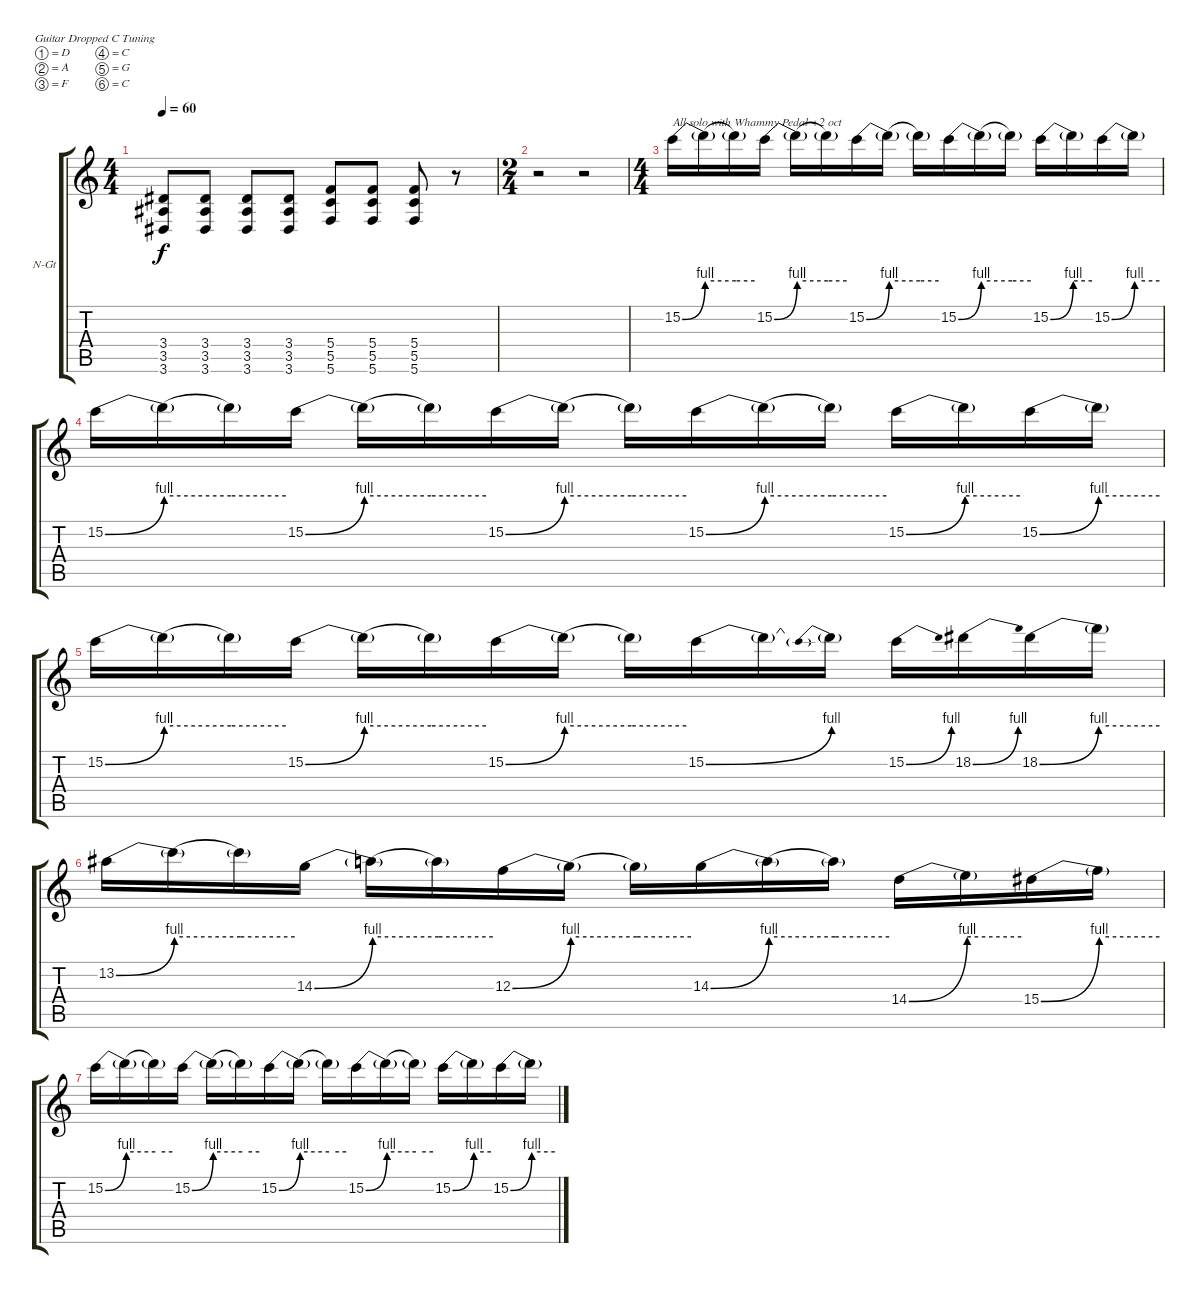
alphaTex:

\bracketExtendMode groupsimilarinstruments
\firstSystemTrackNameOrientation horizontal
\otherSystemsTrackNameOrientation horizontal
\track ("Richard" "N-Gt") {instrument acousticguitarnylon}
\staff {score tabs}
\tuning (D4 A3 F3 C3 G2 C2)
\ts (4 4)
\tempo 60
\clef g2
\ks c
(3.6 3.5 3.4).8{dy f} (3.6 3.5 3.4).8 (3.6 3.5 3.4).8 (3.6 3.5 3.4).8 (5.6 5.5 5.4).8 (5.6 5.5 5.4).8 (5.6 5.5 5.4).8 r.8 |
\ts (2 4)
r.2 r.2 |
\ts (4 4)
15.2{be (bend 0 0 60 4)}.16{txt "All solo with Whammy Pedal +2 oct"} 15.2{be (hold 0 4 60 4) t}.16 15.2{be (hold 0 4 60 4) t}.16 15.2{be (bend 0 0 60 4)}.16 15.2{be (hold 0 4 60 4) t}.16 15.2{be (hold 0 4 60 4) t}.16 15.2{be (bend 0 0 60 4)}.16 15.2{be (hold 0 4 60 4) t}.16 15.2{be (hold 0 4 60 4) t}.16 15.2{be (bend 0 0 60 4)}.16 15.2{be (hold 0 4 60 4) t}.16 15.2{be (hold 0 4 60 4) t}.16 15.2{be (bend 0 0 60 4)}.16 15.2{be (hold 0 4 60 4) t}.16 15.2{be (bend 0 0 60 4)}.16 15.2{be (hold 0 4 60 4) t}.16 |
15.2{be (bend 0 0 60 4)}.16 15.2{be (hold 0 4 60 4) t}.16 15.2{be (hold 0 4 60 4) t}.16 15.2{be (bend 0 0 60 4)}.16 15.2{be (hold 0 4 60 4) t}.16 15.2{be (hold 0 4 60 4) t}.16 15.2{be (bend 0 0 60 4)}.16 15.2{be (hold 0 4 60 4) t}.16 15.2{be (hold 0 4 60 4) t}.16 15.2{be (bend 0 0 60 4)}.16 15.2{be (hold 0 4 60 4) t}.16 15.2{be (hold 0 4 60 4) t}.16 15.2{be (bend 0 0 60 4)}.16 15.2{be (hold 0 4 60 4) t}.16 15.2{be (bend 0 0 60 4)}.16 15.2{be (hold 0 4 60 4) t}.16 |
15.2{be (bend 0 0 60 4)}.16 15.2{be (hold 0 4 60 4) t}.16 15.2{be (hold 0 4 60 4) t}.16 15.2{be (bend 0 0 60 4)}.16 15.2{be (hold 0 4 60 4) t}.16 15.2{be (hold 0 4 60 4) t}.16 15.2{be (bend 0 0 60 4)}.16 15.2{be (hold 0 4 60 4) t}.16 15.2{be (hold 0 4 60 4) t}.16 15.2{be (bend 0 0 60 4)}.16 15.2{t}.16 15.2{be (prebend 0 4 60 4) t}.16 15.2{be (bend 0 0 15 4)}.16 18.2{be (bend 0 0 60 4)}.16 18.2{be (bend 0 0 60 4)}.16 18.2{be (hold 0 4 60 4) t}.16 |
13.2{be (bend 0 0 60 4)}.16 13.2{be (hold 0 4 60 4) t}.16 13.2{be (hold 0 4 60 4) t}.16 14.3{be (bend 0 0 60 4)}.16 14.3{be (hold 0 4 60 4) t}.16 14.3{be (hold 0 4 60 4) t}.16 12.3{be (bend 0 0 60 4)}.16 12.3{be (hold 0 4 60 4) t}.16 12.3{be (hold 0 4 60 4) t}.16 14.3{be (bend 0 0 60 4)}.16 14.3{be (hold 0 4 60 4) t}.16 14.3{be (hold 0 4 60 4) t}.16 14.4{be (bend 0 0 60 4)}.16 14.4{be (hold 0 4 60 4) t}.16 15.4{be (bend 0 0 60 4)}.16 15.4{be (hold 0 4 60 4) t}.16 |
15.2{be (bend 0 0 60 4)}.16 15.2{be (hold 0 4 60 4) t}.16 15.2{be (hold 0 4 60 4) t}.16 15.2{be (bend 0 0 60 4)}.16 15.2{be (hold 0 4 60 4) t}.16 15.2{be (hold 0 4 60 4) t}.16 15.2{be (bend 0 0 60 4)}.16 15.2{be (hold 0 4 60 4) t}.16 15.2{be (hold 0 4 60 4) t}.16 15.2{be (bend 0 0 60 4)}.16 15.2{be (hold 0 4 60 4) t}.16 15.2{be (hold 0 4 60 4) t}.16 15.2{be (bend 0 0 60 4)}.16 15.2{be (hold 0 4 60 4) t}.16 15.2{be (bend 0 0 60 4)}.16 15.2{be (hold 0 4 60 4) t}.16
